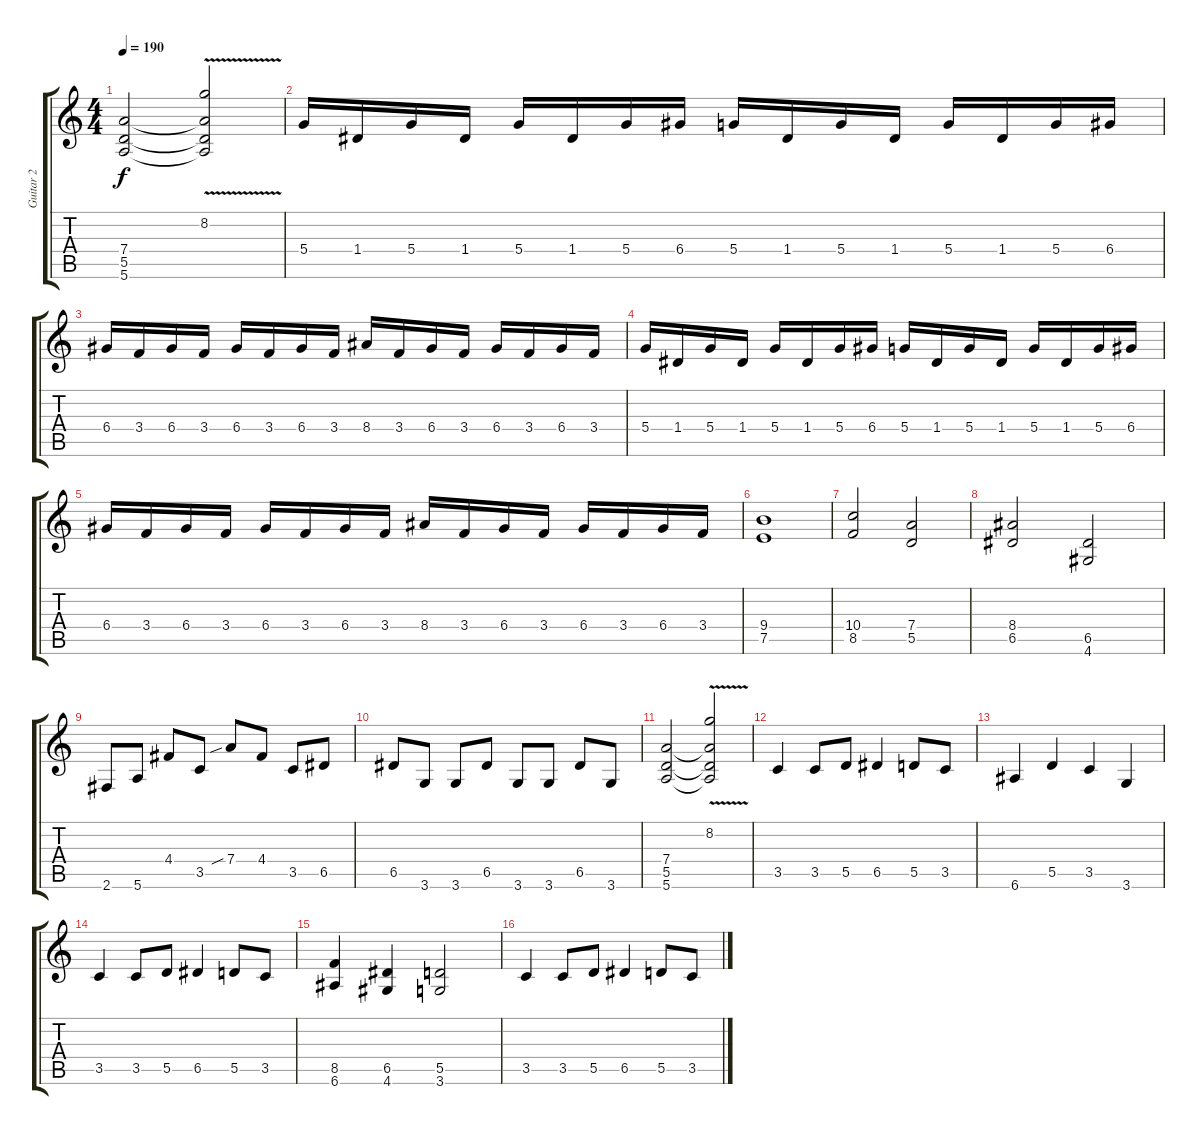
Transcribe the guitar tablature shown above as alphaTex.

\track ("Guitar 2" "Guitar 2") {instrument distortionguitar}
\staff {score tabs}
\tuning (E4 B3 G3 D3 A2 E2) {hide}
\ts (4 4)
\tempo 190
\clef g2
\ks c
(7.4 5.5 5.6).2{dy f} (8.2{v} 7.4{t} 5.5{t} 5.6{t}).2 |
5.4.16 1.4.16 5.4.16 1.4.16 5.4.16 1.4.16 5.4.16 6.4.16 5.4.16 1.4.16 5.4.16 1.4.16 5.4.16 1.4.16 5.4.16 6.4.16 |
6.4.16 3.4.16 6.4.16 3.4.16 6.4.16 3.4.16 6.4.16 3.4.16 8.4.16 3.4.16 6.4.16 3.4.16 6.4.16 3.4.16 6.4.16 3.4.16 |
5.4.16 1.4.16 5.4.16 1.4.16 5.4.16 1.4.16 5.4.16 6.4.16 5.4.16 1.4.16 5.4.16 1.4.16 5.4.16 1.4.16 5.4.16 6.4.16 |
6.4.16 3.4.16 6.4.16 3.4.16 6.4.16 3.4.16 6.4.16 3.4.16 8.4.16 3.4.16 6.4.16 3.4.16 6.4.16 3.4.16 6.4.16 3.4.16 |
(9.4 7.5).1 |
(10.4 8.5).2 (7.4 5.5).2 |
(8.4 6.5).2 (6.5 4.6).2 |
2.6.8 5.6.8 4.4.8 3.5.8 7.4{sib}.8 4.4.8 3.5.8 6.5.8 |
6.5.8 3.6.8 3.6.8 6.5.8 3.6.8 3.6.8 6.5.8 3.6.8 |
(7.4 5.5 5.6).2 (8.2{v} 7.4{t} 5.5{t} 5.6{t}).2 |
3.5.4 3.5.8 5.5.8 6.5.4 5.5.8 3.5.8 |
6.6.4 5.5.4 3.5.4 3.6.4 |
3.5.4 3.5.8 5.5.8 6.5.4 5.5.8 3.5.8 |
(8.5 6.6).4 (6.5 4.6).4 (5.5 3.6).2 |
3.5.4 3.5.8 5.5.8 6.5.4 5.5.8 3.5.8
